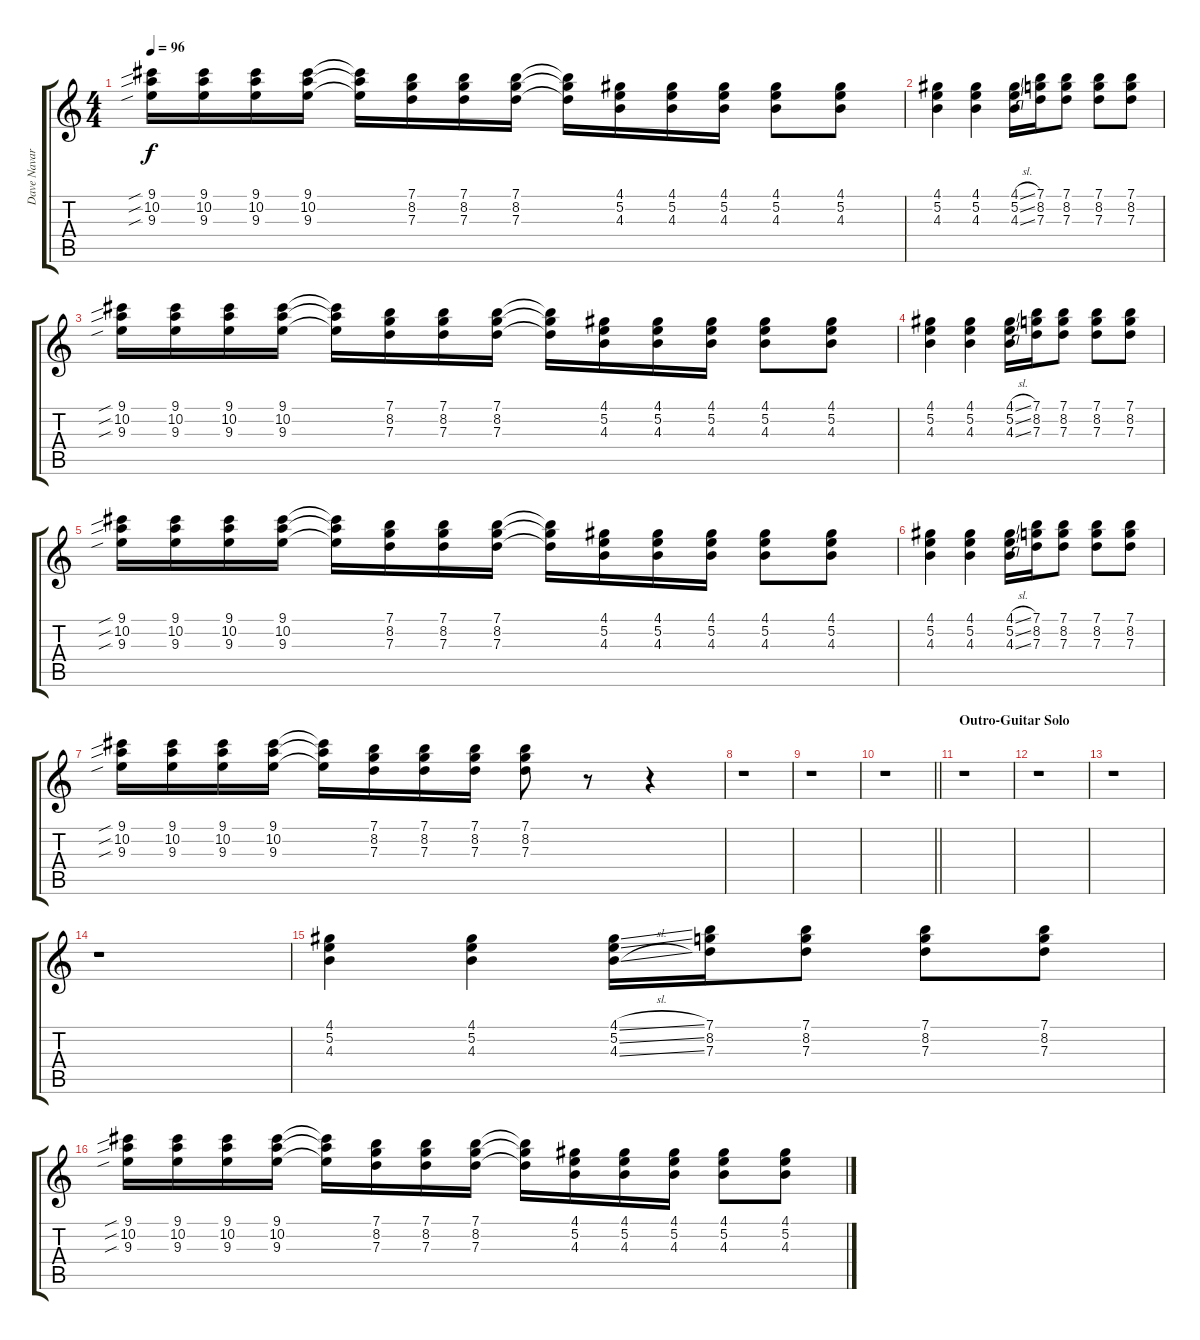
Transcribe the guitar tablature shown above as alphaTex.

\track ("Dave Navarro Guitar 4" "Dave Navar") {instrument overdrivenguitar}
\staff {score tabs}
\tuning (E4 B3 G3 D3 A2 E2) {hide}
\ts (4 4)
\tempo 96
\clef g2
\ks c
(9.1{sib} 10.2{sib} 9.3{sib}).16{dy f} (9.1 10.2 9.3).16 (9.1 10.2 9.3).16 (9.1 10.2 9.3).16 (9.1{t} 10.2{t} 9.3{t}).16 (7.1 8.2 7.3).16 (7.1 8.2 7.3).16 (7.1 8.2 7.3).16 (7.1{t} 8.2{t} 7.3{t}).16 (4.1 5.2 4.3).16 (4.1 5.2 4.3).16 (4.1 5.2 4.3).16 (4.1 5.2 4.3).8 (4.1 5.2 4.3).8 |
(4.1 5.2 4.3).4 (4.1 5.2 4.3).4 (4.1{sl} 5.2{sl} 4.3{sl}).16 (7.1 8.2 7.3).16 (7.1 8.2 7.3).8 (7.1 8.2 7.3).8 (7.1 8.2 7.3).8 |
(9.1{sib} 10.2{sib} 9.3{sib}).16 (9.1 10.2 9.3).16 (9.1 10.2 9.3).16 (9.1 10.2 9.3).16 (9.1{t} 10.2{t} 9.3{t}).16 (7.1 8.2 7.3).16 (7.1 8.2 7.3).16 (7.1 8.2 7.3).16 (7.1{t} 8.2{t} 7.3{t}).16 (4.1 5.2 4.3).16 (4.1 5.2 4.3).16 (4.1 5.2 4.3).16 (4.1 5.2 4.3).8 (4.1 5.2 4.3).8 |
(4.1 5.2 4.3).4 (4.1 5.2 4.3).4 (4.1{sl} 5.2{sl} 4.3{sl}).16 (7.1 8.2 7.3).16 (7.1 8.2 7.3).8 (7.1 8.2 7.3).8 (7.1 8.2 7.3).8 |
(9.1{sib} 10.2{sib} 9.3{sib}).16 (9.1 10.2 9.3).16 (9.1 10.2 9.3).16 (9.1 10.2 9.3).16 (9.1{t} 10.2{t} 9.3{t}).16 (7.1 8.2 7.3).16 (7.1 8.2 7.3).16 (7.1 8.2 7.3).16 (7.1{t} 8.2{t} 7.3{t}).16 (4.1 5.2 4.3).16 (4.1 5.2 4.3).16 (4.1 5.2 4.3).16 (4.1 5.2 4.3).8 (4.1 5.2 4.3).8 |
(4.1 5.2 4.3).4 (4.1 5.2 4.3).4 (4.1{sl} 5.2{sl} 4.3{sl}).16 (7.1 8.2 7.3).16 (7.1 8.2 7.3).8 (7.1 8.2 7.3).8 (7.1 8.2 7.3).8 |
(9.1{sib} 10.2{sib} 9.3{sib}).16 (9.1 10.2 9.3).16 (9.1 10.2 9.3).16 (9.1 10.2 9.3).16 (9.1{t} 10.2{t} 9.3{t}).16 (7.1 8.2 7.3).16 (7.1 8.2 7.3).16 (7.1 8.2 7.3).16 (7.1 8.2 7.3).8 r.8 r.4 |
r.1 |
r.1 |
\barLineRight lightlight
r.1 |
\section ("" "Outro-Guitar Solo")
r.1 |
r.1 |
r.1 |
r.1 |
(4.1 5.2 4.3).4 (4.1 5.2 4.3).4 (4.1{sl} 5.2{sl} 4.3{sl}).16 (7.1 8.2 7.3).16 (7.1 8.2 7.3).8 (7.1 8.2 7.3).8 (7.1 8.2 7.3).8 |
(9.1{sib} 10.2{sib} 9.3{sib}).16 (9.1 10.2 9.3).16 (9.1 10.2 9.3).16 (9.1 10.2 9.3).16 (9.1{t} 10.2{t} 9.3{t}).16 (7.1 8.2 7.3).16 (7.1 8.2 7.3).16 (7.1 8.2 7.3).16 (7.1{t} 8.2{t} 7.3{t}).16 (4.1 5.2 4.3).16 (4.1 5.2 4.3).16 (4.1 5.2 4.3).16 (4.1 5.2 4.3).8 (4.1 5.2 4.3).8
